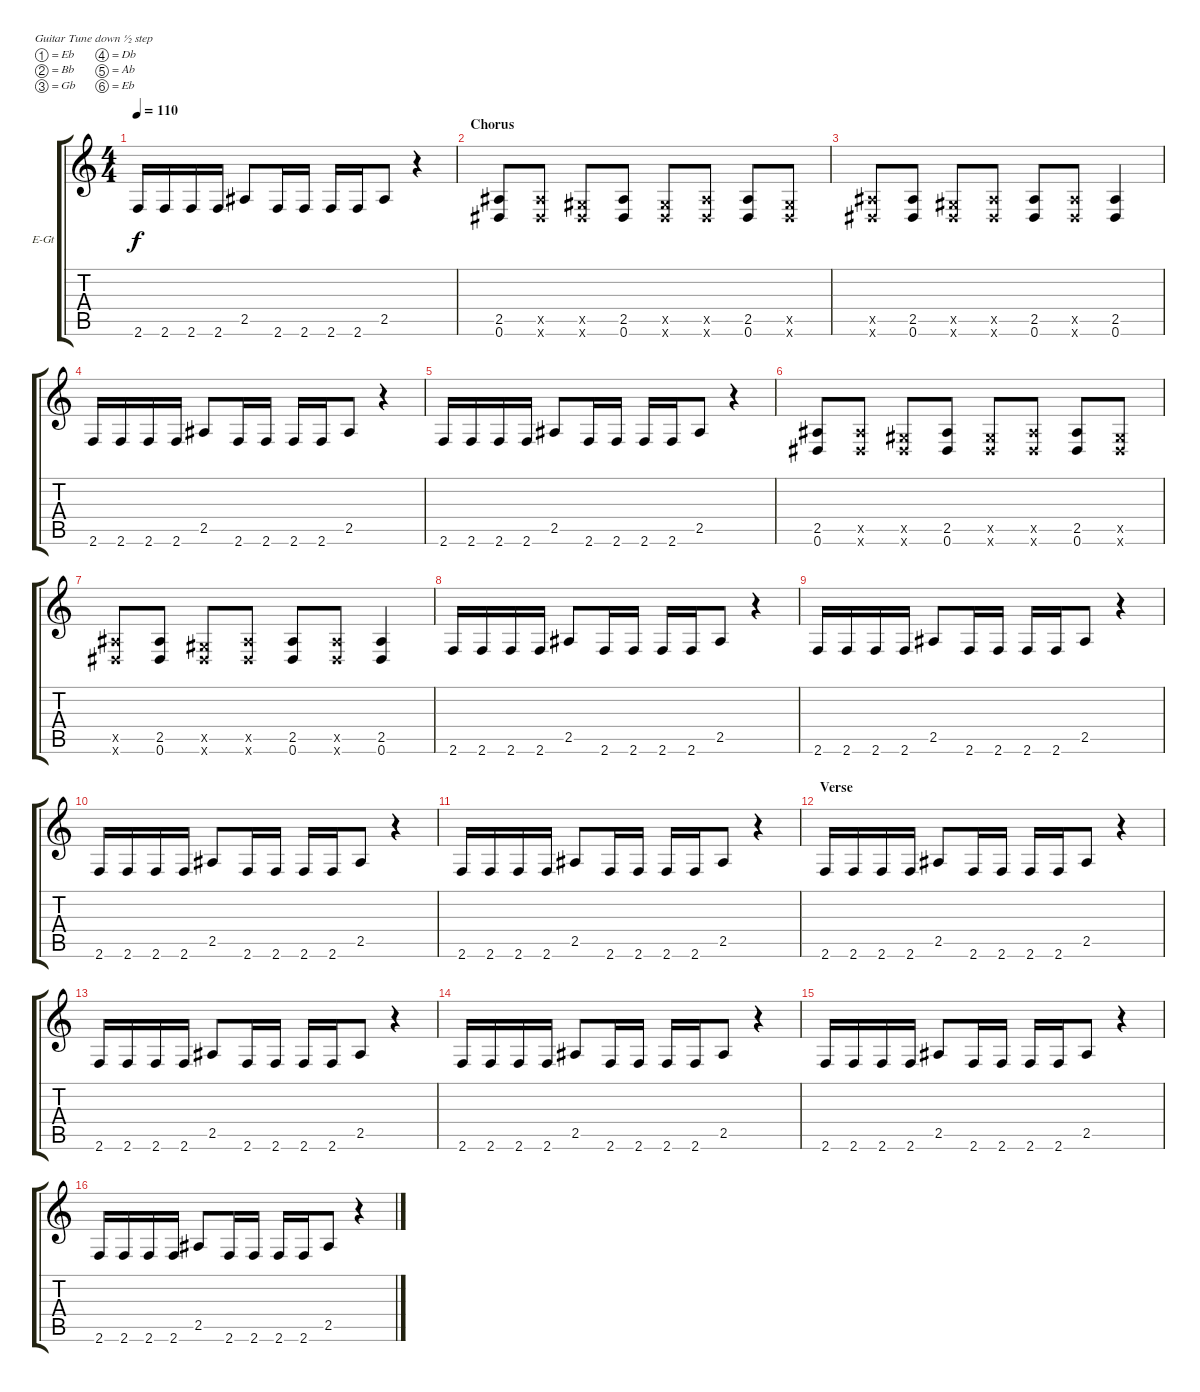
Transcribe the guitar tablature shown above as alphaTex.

\bracketExtendMode groupsimilarinstruments
\firstSystemTrackNameOrientation horizontal
\otherSystemsTrackNameOrientation horizontal
\track ("Nick Catanese" "E-Gt") {instrument overdrivenguitar}
\staff {score tabs}
\tuning (Eb4 Bb3 Gb3 Db3 Ab2 Eb2)
\ts (4 4)
\tempo 110
\clef g2
\ks c
2.6.16{dy f} 2.6.16 2.6.16 2.6.16 2.5.8 2.6.16 2.6.16 2.6.16 2.6.16 2.5.8 r.4 |
\section ("" "Chorus")
(2.5 0.6).8 (2.5{x} 0.6{x}).8 (0.5{x} 0.6{x}).8 (2.5 0.6).8 (0.5{x} 0.6{x}).8 (2.5{x} 0.6{x}).8 (2.5 0.6).8 (0.5{x} 0.6{x}).8 |
(2.5{x} 0.6{x}).8 (2.5 0.6).8 (0.5{x} 0.6{x}).8 (2.5{x} 0.6{x}).8 (2.5 0.6).8 (2.5{x} 0.6{x}).8 (2.5 0.6).4 |
2.6.16 2.6.16 2.6.16 2.6.16 2.5.8 2.6.16 2.6.16 2.6.16 2.6.16 2.5.8 r.4 |
2.6.16 2.6.16 2.6.16 2.6.16 2.5.8 2.6.16 2.6.16 2.6.16 2.6.16 2.5.8 r.4 |
(2.5 0.6).8 (2.5{x} 0.6{x}).8 (0.5{x} 0.6{x}).8 (2.5 0.6).8 (0.5{x} 0.6{x}).8 (2.5{x} 0.6{x}).8 (2.5 0.6).8 (0.5{x} 0.6{x}).8 |
(2.5{x} 0.6{x}).8 (2.5 0.6).8 (0.5{x} 0.6{x}).8 (2.5{x} 0.6{x}).8 (2.5 0.6).8 (2.5{x} 0.6{x}).8 (2.5 0.6).4 |
2.6.16 2.6.16 2.6.16 2.6.16 2.5.8 2.6.16 2.6.16 2.6.16 2.6.16 2.5.8 r.4 |
2.6.16 2.6.16 2.6.16 2.6.16 2.5.8 2.6.16 2.6.16 2.6.16 2.6.16 2.5.8 r.4 |
2.6.16 2.6.16 2.6.16 2.6.16 2.5.8 2.6.16 2.6.16 2.6.16 2.6.16 2.5.8 r.4 |
2.6.16 2.6.16 2.6.16 2.6.16 2.5.8 2.6.16 2.6.16 2.6.16 2.6.16 2.5.8 r.4 |
\section ("" "Verse")
2.6.16 2.6.16 2.6.16 2.6.16 2.5.8 2.6.16 2.6.16 2.6.16 2.6.16 2.5.8 r.4 |
2.6.16 2.6.16 2.6.16 2.6.16 2.5.8 2.6.16 2.6.16 2.6.16 2.6.16 2.5.8 r.4 |
2.6.16 2.6.16 2.6.16 2.6.16 2.5.8 2.6.16 2.6.16 2.6.16 2.6.16 2.5.8 r.4 |
2.6.16 2.6.16 2.6.16 2.6.16 2.5.8 2.6.16 2.6.16 2.6.16 2.6.16 2.5.8 r.4 |
2.6.16 2.6.16 2.6.16 2.6.16 2.5.8 2.6.16 2.6.16 2.6.16 2.6.16 2.5.8 r.4
